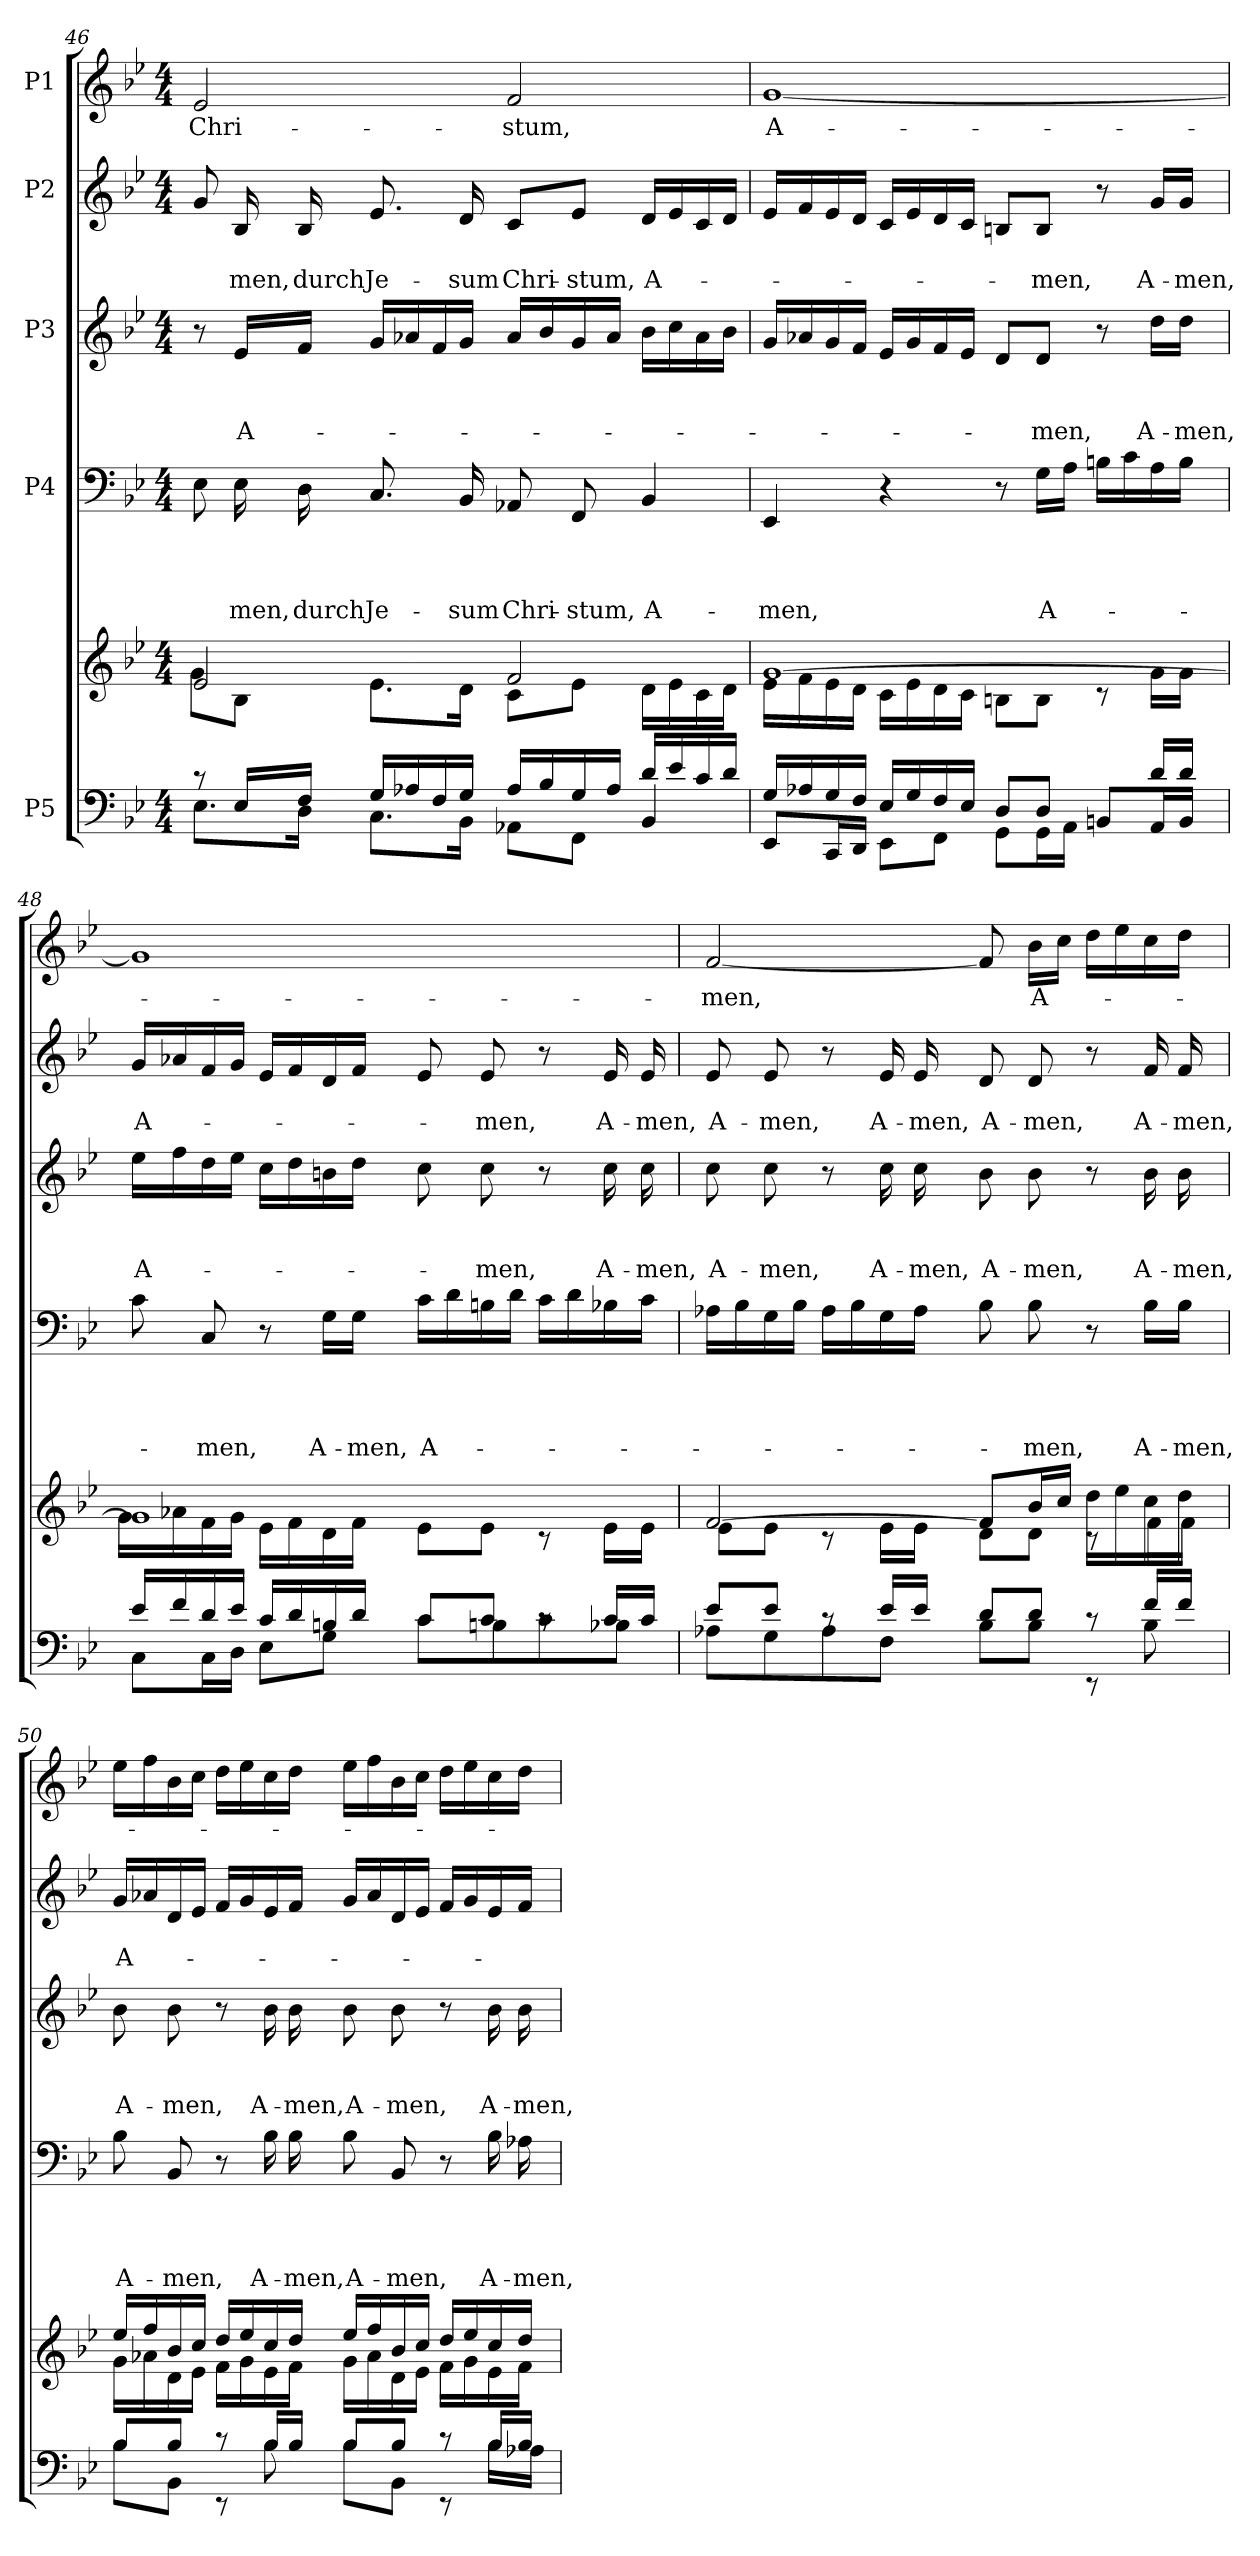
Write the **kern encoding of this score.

**kern	**kern	**kern	**text	**text	**text	**text	**kern	**text	**text	**text	**kern	**text	**text	**kern	**text
*part5	*part5	*part4	*part4	*part4	*part4	*part4	*part3	*part3	*part3	*part3	*part2	*part2	*part2	*part1	*part1
*staff6	*staff5	*staff4	*staff4	*staff4	*staff4	*staff4	*staff3	*staff3	*staff3	*staff3	*staff2	*staff2	*staff2	*staff1	*staff1
*I"P5	*	*I"P4	*	*	*	*	*I"P3	*	*	*	*I"P2	*	*	*I"P1	*
*clefF4	*clefG2	*clefF4	*	*	*	*	*clefG2	*	*	*	*clefG2	*	*	*clefG2	*
*k[b-e-]	*k[b-e-]	*k[b-e-]	*	*	*	*	*k[b-e-]	*	*	*	*k[b-e-]	*	*	*k[b-e-]	*
*B-:	*B-:	*B-:	*	*	*	*	*B-:	*	*	*	*B-:	*	*	*B-:	*
*M4/4	*M4/4	*M4/4	*	*	*	*	*M4/4	*	*	*	*M4/4	*	*	*M4/4	*
=46	=46	=46	=46	=46	=46	=46	=46	=46	=46	=46	=46	=46	=46	=46	=46
*^	*^	*	*	*	*	*	*	*	*	*	*	*	*	*	*
!	!	!	!	!	!	!	!	!	!	!	!	!	!	!	!	!	!LO:LY:b
8rc	8.E-\L	2e-/	8g\L	8E-\	.	.	.	.	8r	.	.	.	8g/	.	.	2e-/	Chri-
!	!	!	!	!	!	!	!	!LO:LY:b	!	!	!	!LO:LY:b	!	!	!LO:LY:b	!	!
16E-/LL	.	.	8B-\J	16E-\	.	.	.	-men,	16e-/LL	.	.	A-	16B-/	.	-men,	.	.
!	!	!	!	!	!	!	!	!LO:LY:b	!	!	!	!	!	!	!LO:LY:b	!	!
16F/JJ	16D\Jk	.	.	16D\	.	.	.	durch	16f/JJ	.	.	.	16B-/	.	durch	.	.
!	!	!	!	!	!	!	!	!LO:LY:b	!	!	!	!	!	!	!LO:LY:b	!	!
16G/LL	8.C\L	.	8.e-\L	8.C/	.	.	.	Je-	16g/LL	.	.	.	8.e-/	.	Je-	.	.
16A-X/	.	.	.	.	.	.	.	.	16a-X/	.	.	.	.	.	.	.	.
16F/	.	.	.	.	.	.	.	.	16f/	.	.	.	.	.	.	.	.
!	!	!	!	!	!	!	!	!LO:LY:b	!	!	!	!	!	!	!LO:LY:b	!	!
16G/JJ	16BB-\Jk	.	16d\Jk	16BB-/	.	.	.	-sum	16g/JJ	.	.	.	16d/	.	-sum	.	.
!	!	!	!	!	!	!	!	!LO:LY:b	!	!	!	!	!	!	!LO:LY:b	!	!LO:LY:b
16A-/LL	8AA-X\L	2f/	8c\L	8AA-X/	.	.	.	Chri-	16a-/LL	.	.	.	8c/L	.	Chri-	2f/	-stum,
16B-/	.	.	.	.	.	.	.	.	16b-/	.	.	.	.	.	.	.	.
!	!	!	!	!	!	!	!	!LO:LY:b	!	!	!	!	!	!	!LO:LY:b	!	!
16G/	8FF\J	.	8e-\J	8FF/	.	.	.	-stum,	16g/	.	.	.	8e-/J	.	-stum,	.	.
16A-/JJ	.	.	.	.	.	.	.	.	16a-/JJ	.	.	.	.	.	.	.	.
!	!	!	!	!	!	!	!	!LO:LY:b	!	!	!	!	!	!	!LO:LY:b	!	!
16d/LL	4BB-/	.	16d\LL	4BB-/	.	.	.	A-	16b-\LL	.	.	.	16d/LL	.	A-	.	.
16e-/	.	.	16e-\	.	.	.	.	.	16cc\	.	.	.	16e-/	.	.	.	.
16c/	.	.	16c\	.	.	.	.	.	16a-\	.	.	.	16c/	.	.	.	.
16d/JJ	.	.	16d\JJ	.	.	.	.	.	16b-\JJ	.	.	.	16d/JJ	.	.	.	.
!!LO:LB:g=z
=47	=47	=47	=47	=47	=47	=47	=47	=47	=47	=47	=47	=47	=47	=47	=47	=47	=47
!	!	!	!	!	!	!	!	!LO:LY:b	!	!	!	!	!	!	!	!	!LO:LY:b
16G/LL	8EE-/L	[>1g	16e-\LL	4EE-/	.	.	.	-men,	16g/LL	.	.	.	16e-/LL	.	.	[<1g	A-
16A-X/	.	.	16f\	.	.	.	.	.	16a-X/	.	.	.	16f/	.	.	.	.
16G/	16CC/L	.	16e-\	.	.	.	.	.	16g/	.	.	.	16e-/	.	.	.	.
16F/JJ	16DD/JJ	.	16d\JJ	.	.	.	.	.	16f/JJ	.	.	.	16d/JJ	.	.	.	.
16E-/LL	8EE-\L	.	16c\LL	4r	.	.	.	.	16e-/LL	.	.	.	16c/LL	.	.	.	.
16G/	.	.	16e-\	.	.	.	.	.	16g/	.	.	.	16e-/	.	.	.	.
16F/	8FF\J	.	16d\	.	.	.	.	.	16f/	.	.	.	16d/	.	.	.	.
16E-/JJ	.	.	16c\JJ	.	.	.	.	.	16e-/JJ	.	.	.	16c/JJ	.	.	.	.
8D/L	8GG\L	.	8Bn\L	8r	.	.	.	.	8d/L	.	.	.	8Bn/L	.	.	.	.
!	!	!	!	!	!	!	!	!LO:LY:b	!	!	!	!LO:LY:b	!	!	!LO:LY:b	!	!
8D/J	16GG\L	.	8B\J	16G\LL	.	.	.	A-	8d/J	.	.	-men,	8B/J	.	-men,	.	.
.	16AA\JJ	.	.	16A\JJ	.	.	.	.	.	.	.	.	.	.	.	.	.
8ryy	8BBn/L	.	8rc	16Bn\LL	.	.	.	.	8r	.	.	.	8r	.	.	.	.
.	.	.	.	16c\	.	.	.	.	.	.	.	.	.	.	.	.	.
!	!	!	!	!	!	!	!	!	!	!	!	!LO:LY:b	!	!	!LO:LY:b	!	!
16d/LL	16AA/L	.	16g\LL	16A\	.	.	.	.	16dd\LL	.	.	A-	16g/LL	.	A-	.	.
!	!	!	!	!	!	!	!	!	!	!	!	!LO:LY:b	!	!	!LO:LY:b	!	!
16d/JJ	16BB/JJ	.	16g\JJ	16B\JJ	.	.	.	.	16dd\JJ	.	.	-men,	16g/JJ	.	-men,	.	.
=48	=48	=48	=48	=48	=48	=48	=48	=48	=48	=48	=48	=48	=48	=48	=48	=48	=48
!	!	!	!	!	!	!	!	!	!	!	!	!LO:LY:b	!	!	!LO:LY:b	!	!
16e-/LL	8C\L	1g]	16g\LL	8c\	.	.	.	.	16ee-\LL	.	.	A-	16g/LL	.	A-	1g]	.
16f/	.	.	16a-X\	.	.	.	.	.	16ff\	.	.	.	16a-X/	.	.	.	.
!	!	!	!	!	!	!	!	!LO:LY:b	!	!	!	!	!	!	!	!	!
16d/	16C\L	.	16f\	8C/	.	.	.	-men,	16dd\	.	.	.	16f/	.	.	.	.
16e-/JJ	16D\JJ	.	16g\JJ	.	.	.	.	.	16ee-\JJ	.	.	.	16g/JJ	.	.	.	.
16c/LL	8E-\L	.	16e-\LL	8r	.	.	.	.	16cc\LL	.	.	.	16e-/LL	.	.	.	.
16d/	.	.	16f\	.	.	.	.	.	16dd\	.	.	.	16f/	.	.	.	.
!	!	!	!	!	!	!	!	!LO:LY:b	!	!	!	!	!	!	!	!	!
16Bn/	8G\J	.	16d\	16G\LL	.	.	.	A-	16bn\	.	.	.	16d/	.	.	.	.
!	!	!	!	!	!	!	!	!LO:LY:b	!	!	!	!	!	!	!	!	!
16d/JJ	.	.	16f\JJ	16G\JJ	.	.	.	-men,	16dd\JJ	.	.	.	16f/JJ	.	.	.	.
!	!	!	!	!	!	!	!	!LO:LY:b	!	!	!	!	!	!	!	!	!
8c/L	8c\L	.	8e-\L	16c\LL	.	.	.	A-	8cc\	.	.	.	8e-/	.	.	.	.
.	.	.	.	16d\	.	.	.	.	.	.	.	.	.	.	.	.	.
!	!	!	!	!	!	!	!	!	!	!	!	!LO:LY:b	!	!	!LO:LY:b	!	!
8c/J	8Bni\	.	8e-\J	16Bn\	.	.	.	.	8cc\	.	.	-men,	8e-/	.	-men,	.	.
.	.	.	.	16d\JJ	.	.	.	.	.	.	.	.	.	.	.	.	.
8rc	8c\	.	8rc	16c\LL	.	.	.	.	8r	.	.	.	8r	.	.	.	.
.	.	.	.	16d\	.	.	.	.	.	.	.	.	.	.	.	.	.
!	!	!	!	!	!	!	!	!	!	!	!	!LO:LY:b	!	!	!LO:LY:b	!	!
16c/LL	8B-X\J	.	16e-\LL	16B-X\	.	.	.	.	16cc\	.	.	A-	16e-/	.	A-	.	.
!	!	!	!	!	!	!	!	!	!	!	!	!LO:LY:b	!	!	!LO:LY:b	!	!
16c/JJ	.	.	16e-\JJ	16c\JJ	.	.	.	.	16cc\	.	.	-men,	16e-/	.	-men,	.	.
!!LO:PB:g=z
=49	=49	=49	=49	=49	=49	=49	=49	=49	=49	=49	=49	=49	=49	=49	=49	=49	=49
!	!	!	!	!	!	!	!	!	!	!	!	!LO:LY:b	!	!	!LO:LY:b	!	!LO:LY:b
8e-/L	8A-X\L	[>2f/	8e-\L	16A-X\LL	.	.	.	.	8cc\	.	.	A-	8e-/	.	A-	[<2f/	-men,
.	.	.	.	16B-\	.	.	.	.	.	.	.	.	.	.	.	.	.
!	!	!	!	!	!	!	!	!	!	!	!	!LO:LY:b	!	!	!LO:LY:b	!	!
8e-/J	8G\	.	8e-\J	16G\	.	.	.	.	8cc\	.	.	-men,	8e-/	.	-men,	.	.
.	.	.	.	16B-\JJ	.	.	.	.	.	.	.	.	.	.	.	.	.
8rc	8A-\	.	8rc	16A-\LL	.	.	.	.	8r	.	.	.	8r	.	.	.	.
.	.	.	.	16B-\	.	.	.	.	.	.	.	.	.	.	.	.	.
!	!	!	!	!	!	!	!	!	!	!	!	!LO:LY:b	!	!	!LO:LY:b	!	!
16e-/LL	8F\J	.	16e-\LL	16G\	.	.	.	.	16cc\	.	.	A-	16e-/	.	A-	.	.
!	!	!	!	!	!	!	!	!	!	!	!	!LO:LY:b	!	!	!LO:LY:b	!	!
16e-/JJ	.	.	16e-\JJ	16A-\JJ	.	.	.	.	16cc\	.	.	-men,	16e-/	.	-men,	.	.
!	!	!	!	!	!	!	!	!	!	!	!	!LO:LY:b	!	!	!LO:LY:b	!	!
8d/L	8B-\L	8f/L]	8d\L	8B-\	.	.	.	.	8b-\	.	.	A-	8d/	.	A-	8f/]	.
!	!	!	!	!	!	!	!	!LO:LY:b	!	!	!	!LO:LY:b	!	!	!LO:LY:b	!	!LO:LY:b
8d/J	8B-\J	16b-/L	8d\J	8B-\	.	.	.	-men,	8b-\	.	.	-men,	8d/	.	-men,	16b-\LL	A-
.	.	16cc/JJ	.	.	.	.	.	.	.	.	.	.	.	.	.	16cc\JJ	.
8rc	8rEE	16dd\LL	8rc	8r	.	.	.	.	8r	.	.	.	8r	.	.	16dd\LL	.
.	.	16ee-\	.	.	.	.	.	.	.	.	.	.	.	.	.	16ee-\	.
!	!	!	!	!	!	!	!	!LO:LY:b	!	!	!	!LO:LY:b	!	!	!LO:LY:b	!	!
16f/LL	8B-\	16cc\	16f\LL	16B-\LL	.	.	.	A-	16b-\	.	.	A-	16f/	.	A-	16cc\	.
!	!	!	!	!	!	!	!	!LO:LY:b	!	!	!	!LO:LY:b	!	!	!LO:LY:b	!	!
16f/JJ	.	16dd\JJ	16f\JJ	16B-\JJ	.	.	.	-men,	16b-\	.	.	-men,	16f/	.	-men,	16dd\JJ	.
=50	=50	=50	=50	=50	=50	=50	=50	=50	=50	=50	=50	=50	=50	=50	=50	=50	=50
!	!	!	!	!	!	!	!	!LO:LY:b	!	!	!	!LO:LY:b	!	!	!LO:LY:b	!	!
8B-/L	8B-\L	16ee-/LL	16g\LL	8B-\	.	.	.	A-	8b-\	.	.	A-	16g/LL	.	A-	16ee-\LL	.
.	.	16ff/	16a-X\	.	.	.	.	.	.	.	.	.	16a-X/	.	.	16ff\	.
!	!	!	!	!	!	!	!	!LO:LY:b	!	!	!	!LO:LY:b	!	!	!	!	!
8B-/J	8BB-\J	16b-/	16d\	8BB-/	.	.	.	-men,	8b-\	.	.	-men,	16d/	.	.	16b-\	.
.	.	16cc/JJ	16e-\JJ	.	.	.	.	.	.	.	.	.	16e-/JJ	.	.	16cc\JJ	.
8rc	8rEE	16dd/LL	16f\LL	8r	.	.	.	.	8r	.	.	.	16f/LL	.	.	16dd\LL	.
.	.	16ee-/	16g\	.	.	.	.	.	.	.	.	.	16g/	.	.	16ee-\	.
!	!	!	!	!	!	!	!	!LO:LY:b	!	!	!	!LO:LY:b	!	!	!	!	!
16B-/LL	8B-\	16cc/	16e-\	16B-\	.	.	.	A-	16b-\	.	.	A-	16e-/	.	.	16cc\	.
!	!	!	!	!	!	!	!	!LO:LY:b	!	!	!	!LO:LY:b	!	!	!	!	!
16B-/JJ	.	16dd/JJ	16f\JJ	16B-\	.	.	.	-men,	16b-\	.	.	-men,	16f/JJ	.	.	16dd\JJ	.
!	!	!	!	!	!	!	!	!LO:LY:b	!	!	!	!LO:LY:b	!	!	!	!	!
8B-/L	8B-\L	16ee-/LL	16g\LL	8B-\	.	.	.	A-	8b-\	.	.	A-	16g/LL	.	.	16ee-\LL	.
.	.	16ff/	16a-\	.	.	.	.	.	.	.	.	.	16a-/	.	.	16ff\	.
!	!	!	!	!	!	!	!	!LO:LY:b	!	!	!	!LO:LY:b	!	!	!	!	!
8B-/J	8BB-\J	16b-/	16d\	8BB-/	.	.	.	-men,	8b-\	.	.	-men,	16d/	.	.	16b-\	.
.	.	16cc/JJ	16e-\JJ	.	.	.	.	.	.	.	.	.	16e-/JJ	.	.	16cc\JJ	.
8rc	8rEE	16dd/LL	16f\LL	8r	.	.	.	.	8r	.	.	.	16f/LL	.	.	16dd\LL	.
.	.	16ee-/	16g\	.	.	.	.	.	.	.	.	.	16g/	.	.	16ee-\	.
!	!	!	!	!	!	!	!	!LO:LY:b	!	!	!	!LO:LY:b	!	!	!	!	!
16B-/LL	16B-\LL	16cc/	16e-\	16B-\	.	.	.	A-	16b-\	.	.	A-	16e-/	.	.	16cc\	.
!	!	!	!	!	!	!	!	!LO:LY:b	!	!	!	!LO:LY:b	!	!	!	!	!
16B-/JJ	16A-X\JJ	16dd/JJ	16f\JJ	16A-X\	.	.	.	-men,	16b-\	.	.	-men,	16f/JJ	.	.	16dd\JJ	.
*v	*v	*	*	*	*	*	*	*	*	*	*	*	*	*	*	*	*
*	*v	*v	*	*	*	*	*	*	*	*	*	*	*	*	*	*
=	=	=	=	=	=	=	=	=	=	=	=	=	=	=	=
*-	*-	*-	*-	*-	*-	*-	*-	*-	*-	*-	*-	*-	*-	*-	*-
